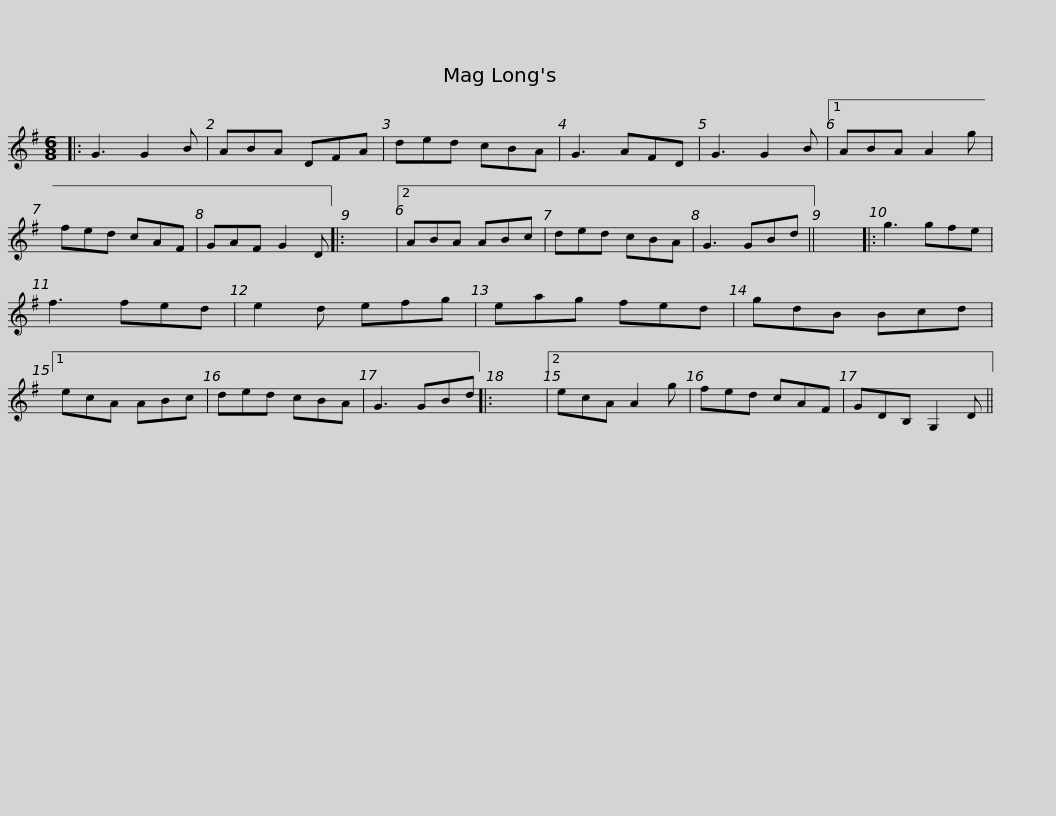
X:1
L:1/8
M:6/8
I:linebreak $
K:G
V:1 treble
V:1
|: G3 G2 B | ABA DFA | ded cBA | G3 AFD | G3 G2 B |1 %5
 ABA A2 g | fed cAF | GAF G2 D |: x6 |2$ ABA ABc | %10
 ded cBA | G3 GBd || x6 |: g3 gfe | f3 fed | %15
 e2 d efg | eag fed |$ gdB Bcd |1 ecA ABc | ded cBA | %20
 G3 GBd |: x6 |2 ecA A2 g | fed cAF | GDB, G,2 D || %25
